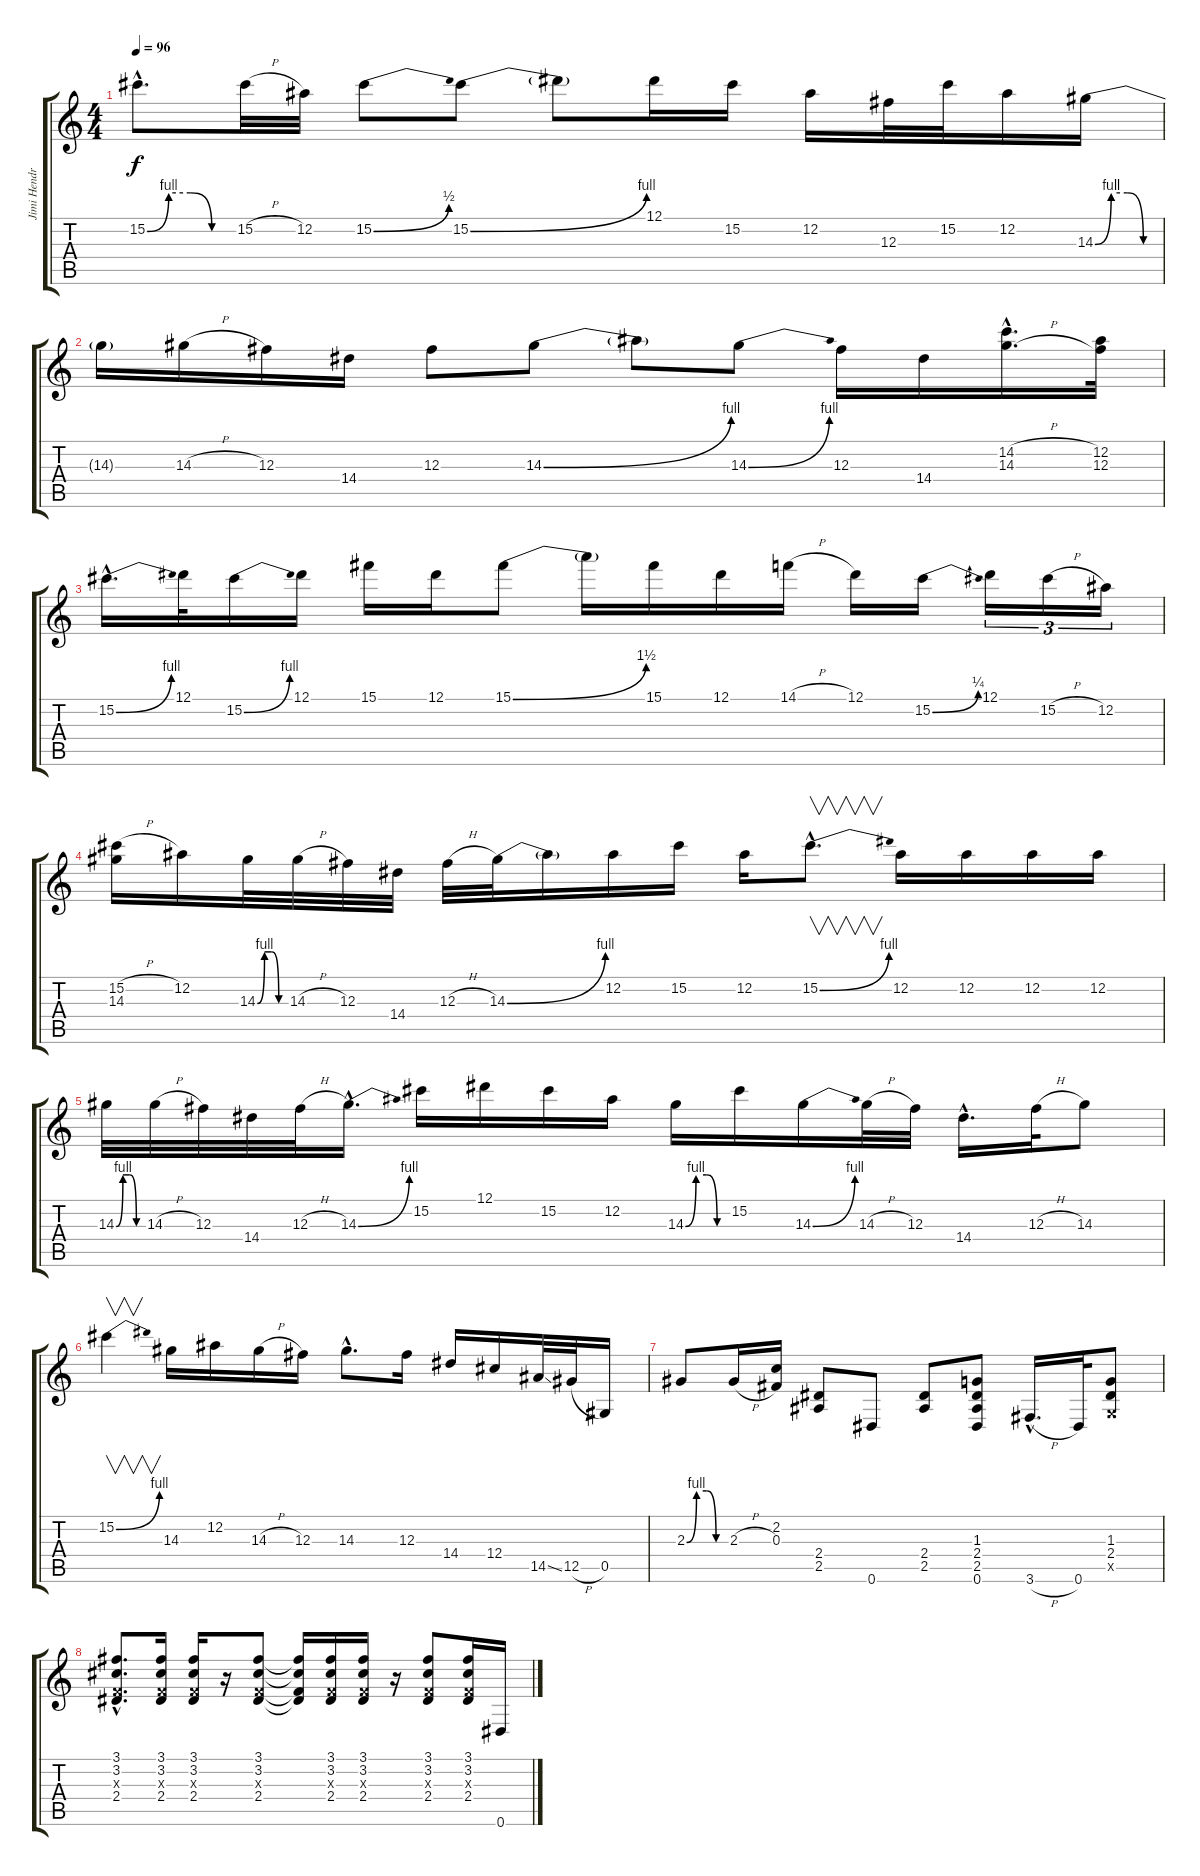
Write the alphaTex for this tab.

\track ("Jimi Hendrix" "Jimi Hendr") {instrument distortionguitar}
\staff {score tabs}
\tuning (Eb4 Bb3 Gb3 Db3 Ab2 Eb2) {hide}
\ts (4 4)
\tempo 96
\clef g2
\ks c
15.2{be (custom 0 0 15 4 30 4 45 0 60 0) hac}.8{d dy f} 15.2{h}.32 12.2.32 15.2{be (bend 0 0 60 2)}.8 15.2{be (bend 0 0 60 4)}.8 15.2{t}.8 12.1.16 15.2.16 12.2.16 12.3.32 15.2.32 12.2.16 14.3{be (custom 0 0 15 4 30 4 45 0 60 0)}.16 |
14.3{t}.16 14.3{h}.16 12.3.16 14.4.16 12.3.8 14.3{be (bend 0 0 60 4)}.8 14.3{t}.8 14.3{be (bend 0 0 60 4)}.8 12.3.16 14.4.16 (14.2{h hac} 14.3{h hac}).16{d} (12.2 12.3).32 |
15.2{be (bend 0 0 60 4) hac}.16{d} 12.1.32 15.2{be (bend 0 0 60 4)}.16 12.1.16 15.1.16 12.1.16 15.1{be (bend 0 0 60 6)}.8 15.1{t}.16 15.1.16 12.1.16 14.1{h}.16 12.1.16 15.2{be (bend 0 0 60 1)}.16 12.1.16{tu (3 2)} 15.2{h}.16{tu (3 2)} 12.2.16{tu (3 2)} |
(15.2{h} 14.3).16 12.2.16 14.3{be (custom 0 0 15 4 30 4 45 0 60 0)}.32 14.3{h}.32 12.3.32 14.4.32 12.3{h}.32 14.3{be (bend 0 0 60 4)}.32 14.3{t}.16 12.2.16 15.2.16 12.2.16 15.2{be (bend 0 0 60 4) hac}.8{v d} 12.2.16 12.2.16 12.2.16 12.2.16 |
14.3{be (custom 0 0 15 4 30 4 45 0 60 0)}.32 14.3{h}.32 12.3.32 14.4.32 12.3{h}.32 14.3{be (bend 0 0 60 4) hac}.16{d} 15.2.16 12.1.16 15.2.16 12.2.16 14.3{be (custom 0 0 15 4 30 4 45 0 60 0)}.16 15.2.16 14.3{be (bend 0 0 60 4)}.16 14.3{h}.32 12.3.32 14.4{hac}.16{d} 12.3{h}.32 14.3.8 |
15.2{be (bend 0 0 60 4)}.4{v} 14.3.16 12.2.16 14.3{h}.16 12.3.16 14.3{hac}.8{d} 12.3.16 14.4.16 12.4.16 14.5{ss}.32 12.5{h}.32 0.5.16 |
2.3{be (custom 0 0 15 4 30 4 45 0 60 0)}.8 2.3{h}.16 (2.2 0.3).16 (2.4 2.5).8 0.6.8 (2.4 2.5).8 (1.3 2.4 2.5 0.6).8 3.6{h hac}.16{d} 0.6.32 (1.3 2.4 -1.5{x}).8 |
(3.1{hac} 3.2{hac} -1.3{hac x} 2.4{hac}).8{d} (3.1 3.2 -1.3{x} 2.4).16 (3.1 3.2 -1.3{x} 2.4).16 r.16 (3.1 3.2 -1.3{x} 2.4).8 (3.1{t} 3.2{t} -1.3{t} 2.4{t}).16 (3.1 3.2 -1.3{x} 2.4).16 (3.1 3.2 -1.3{x} 2.4).16 r.16 (3.1 3.2 -1.3{x} 2.4).8 (3.1 3.2 -1.3{x} 2.4).16 0.6.16
